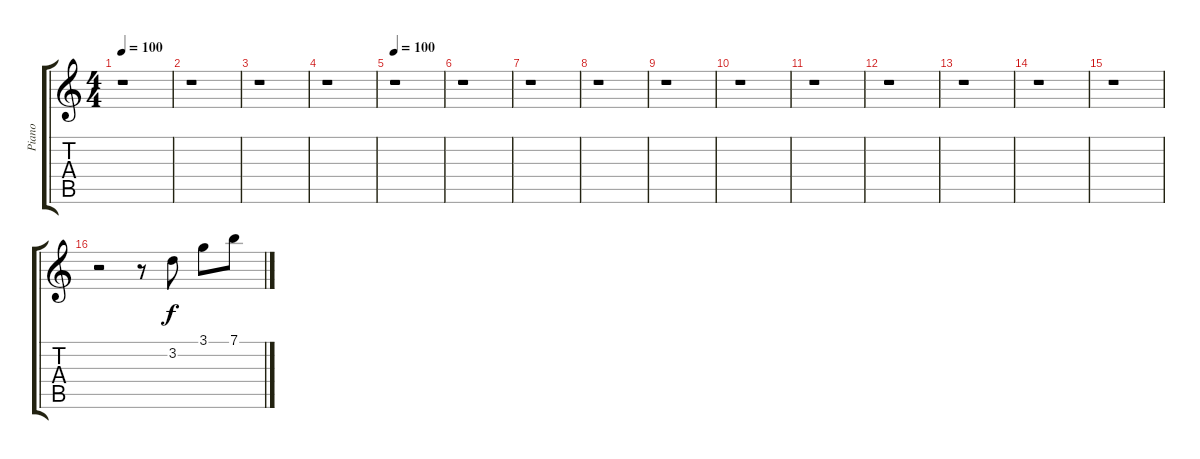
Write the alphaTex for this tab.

\track ("Piano" "Piano") {instrument electricguitarmuted}
\staff {score tabs}
\tuning (E4 B3 G3 D3 A2 E2) {hide}
\ts (4 4)
\tempo 100
\clef g2
\ks c
r.1{dy f} |
r.1 |
r.1 |
r.1 |
\tempo 100
r.1 |
r.1 |
r.1 |
r.1 |
r.1 |
r.1 |
r.1 |
r.1 |
r.1 |
r.1 |
r.1 |
r.2 r.8 3.2.8 3.1.8 7.1.8
